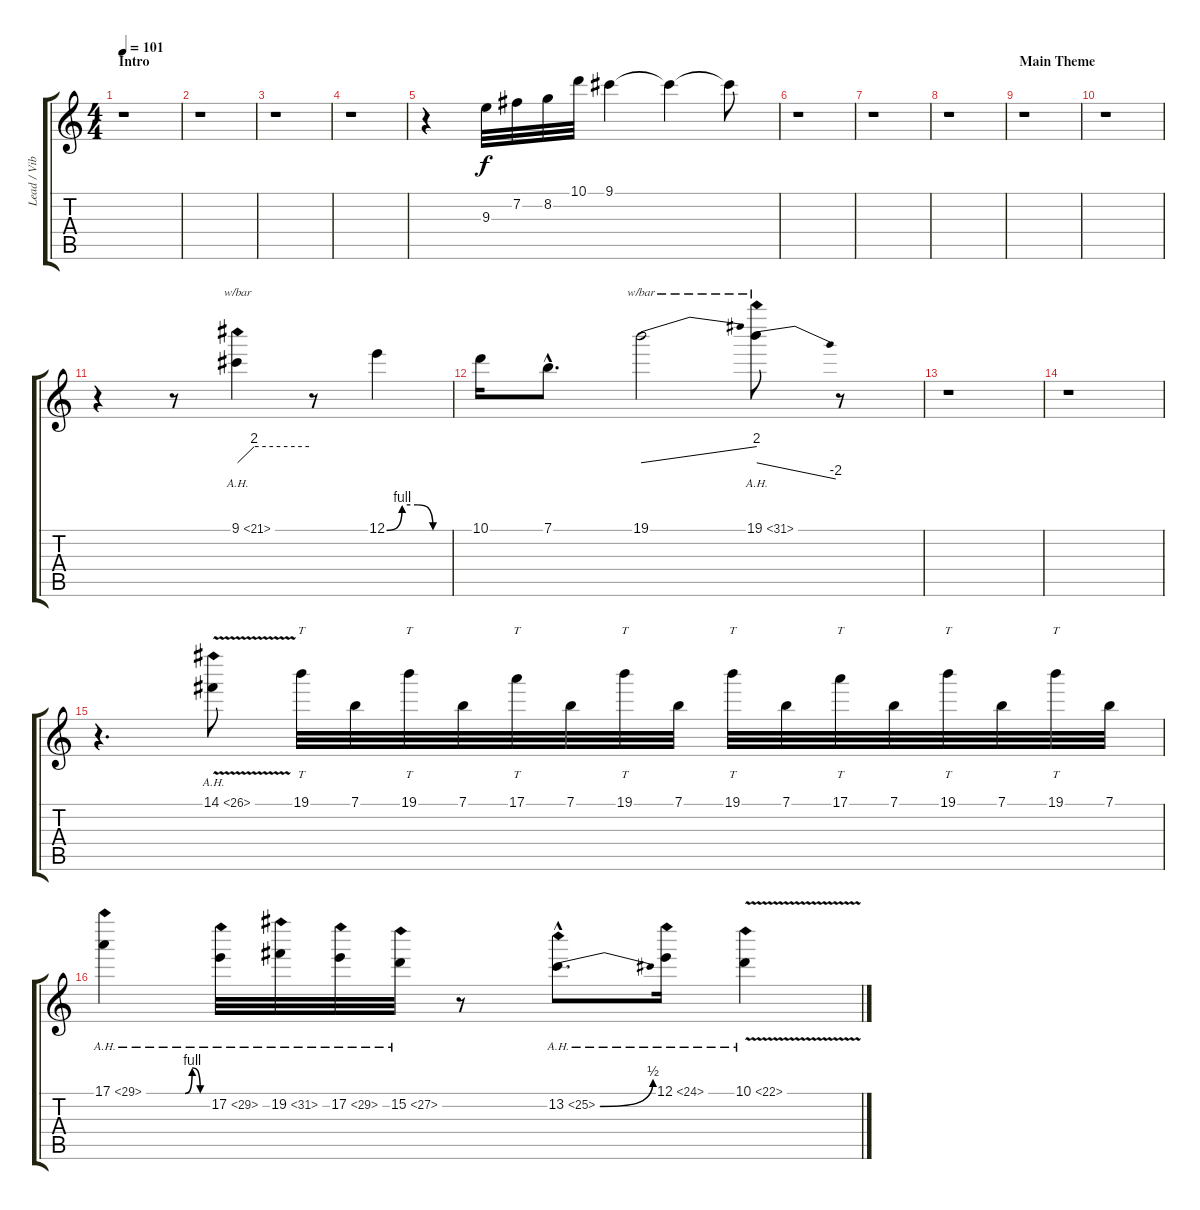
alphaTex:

\track ("Lead / Vibes" "Lead / Vib") {instrument overdrivenguitar}
\staff {score tabs}
\tuning (E4 B3 G3 D3 A2 E2) {hide}
\ts (4 4)
\section ("" "Intro")
\tempo 101
\clef g2
\ks c
r.1{dy f instrument overdrivenguitar} |
r.1 |
r.1 |
r.1 |
r.4{instrument vibraphone} 9.3.32 7.2.32 8.2.32 10.1.32 9.1.4 9.1{t}.4 9.1{t}.8 |
r.1{instrument overdrivenguitar} |
r.1 |
r.1 |
\section ("" "Main Theme")
r.1 |
r.1 |
r.4 r.8 9.1{ah 12}.4{tbe (custom default 0 0 14 8 60 8)} r.8 12.1{be (custom 0 0 15 4 30 4 45 0 60 0)}.4 |
10.1.16 7.1{hac}.8{d} 19.1.2{tbe (dive default 0 0 60 8)} 19.1{ah 12}.8{tbe (dive default 0 0 60 -8)} r.8 |
r.1 |
r.1 |
r.4{d} 14.1{ah 12 v}.8 19.1.32{tt} 7.1.32 19.1.32{tt} 7.1.32 17.1.32{tt} 7.1.32 19.1.32{tt} 7.1.32 19.1.32{tt} 7.1.32 17.1.32{tt} 7.1.32 19.1.32{tt} 7.1.32 19.1.32{tt} 7.1.32 |
17.1{be (custom 0 0 30 0 38 0 45 4 53 0 60 0) ah 12}.4 17.2{ah 12}.32 19.2{ah 12}.32 17.2{ah 12}.32 15.2{ah 12}.32 r.8 13.2{be (bend 0 0 60 2) ah 12 hac}.8{d} 12.1{ah 12}.16 10.1{ah 12 v}.4
